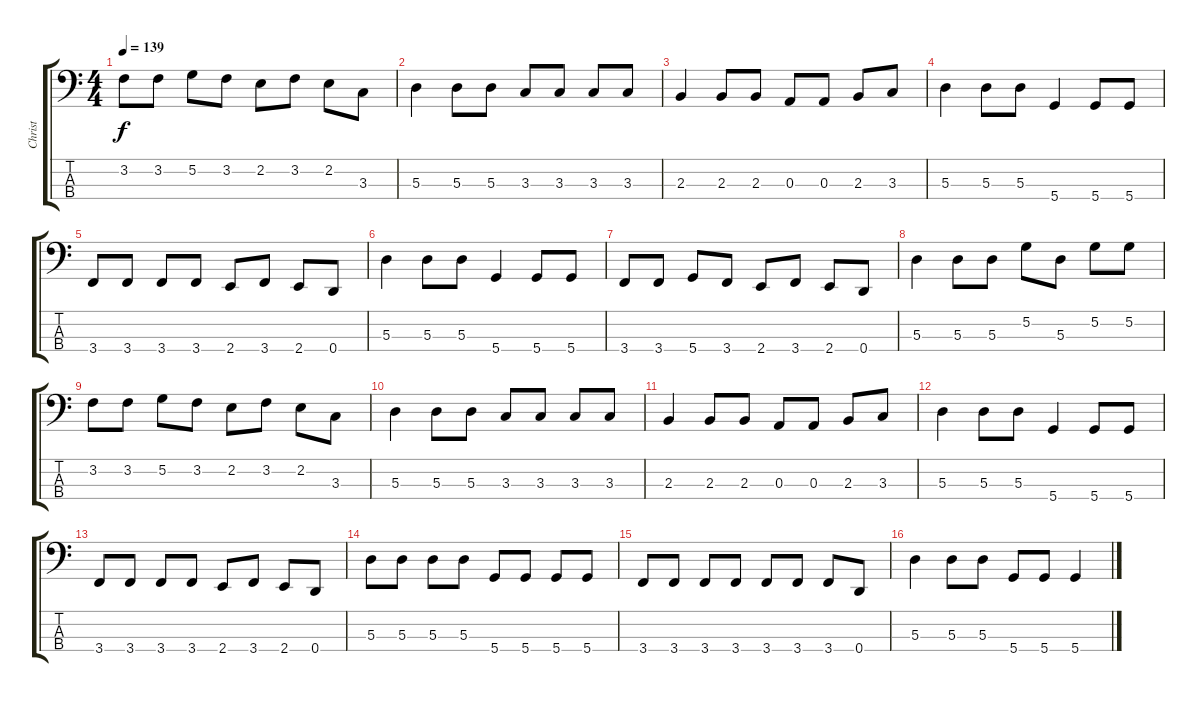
\track ("Christ" "Christ") {instrument electricbassfinger}
\staff {score tabs}
\tuning (G2 D2 A1 D1) {hide}
\ts (4 4)
\tempo 139
\clef f4
\ks c
3.2.8{dy f} 3.2.8 5.2.8 3.2.8 2.2.8 3.2.8 2.2.8 3.3.8 |
5.3.4 5.3.8 5.3.8 3.3.8 3.3.8 3.3.8 3.3.8 |
2.3.4 2.3.8 2.3.8 0.3.8 0.3.8 2.3.8 3.3.8 |
5.3.4 5.3.8 5.3.8 5.4.4 5.4.8 5.4.8 |
3.4.8 3.4.8 3.4.8 3.4.8 2.4.8 3.4.8 2.4.8 0.4.8 |
5.3.4 5.3.8 5.3.8 5.4.4 5.4.8 5.4.8 |
3.4.8 3.4.8 5.4.8 3.4.8 2.4.8 3.4.8 2.4.8 0.4.8 |
5.3.4 5.3.8 5.3.8 5.2.8 5.3.8 5.2.8 5.2.8 |
3.2.8 3.2.8 5.2.8 3.2.8 2.2.8 3.2.8 2.2.8 3.3.8 |
5.3.4 5.3.8 5.3.8 3.3.8 3.3.8 3.3.8 3.3.8 |
2.3.4 2.3.8 2.3.8 0.3.8 0.3.8 2.3.8 3.3.8 |
5.3.4 5.3.8 5.3.8 5.4.4 5.4.8 5.4.8 |
3.4.8 3.4.8 3.4.8 3.4.8 2.4.8 3.4.8 2.4.8 0.4.8 |
5.3.8 5.3.8 5.3.8 5.3.8 5.4.8 5.4.8 5.4.8 5.4.8 |
3.4.8 3.4.8 3.4.8 3.4.8 3.4.8 3.4.8 3.4.8 0.4.8 |
5.3.4 5.3.8 5.3.8 5.4.8 5.4.8 5.4.4
